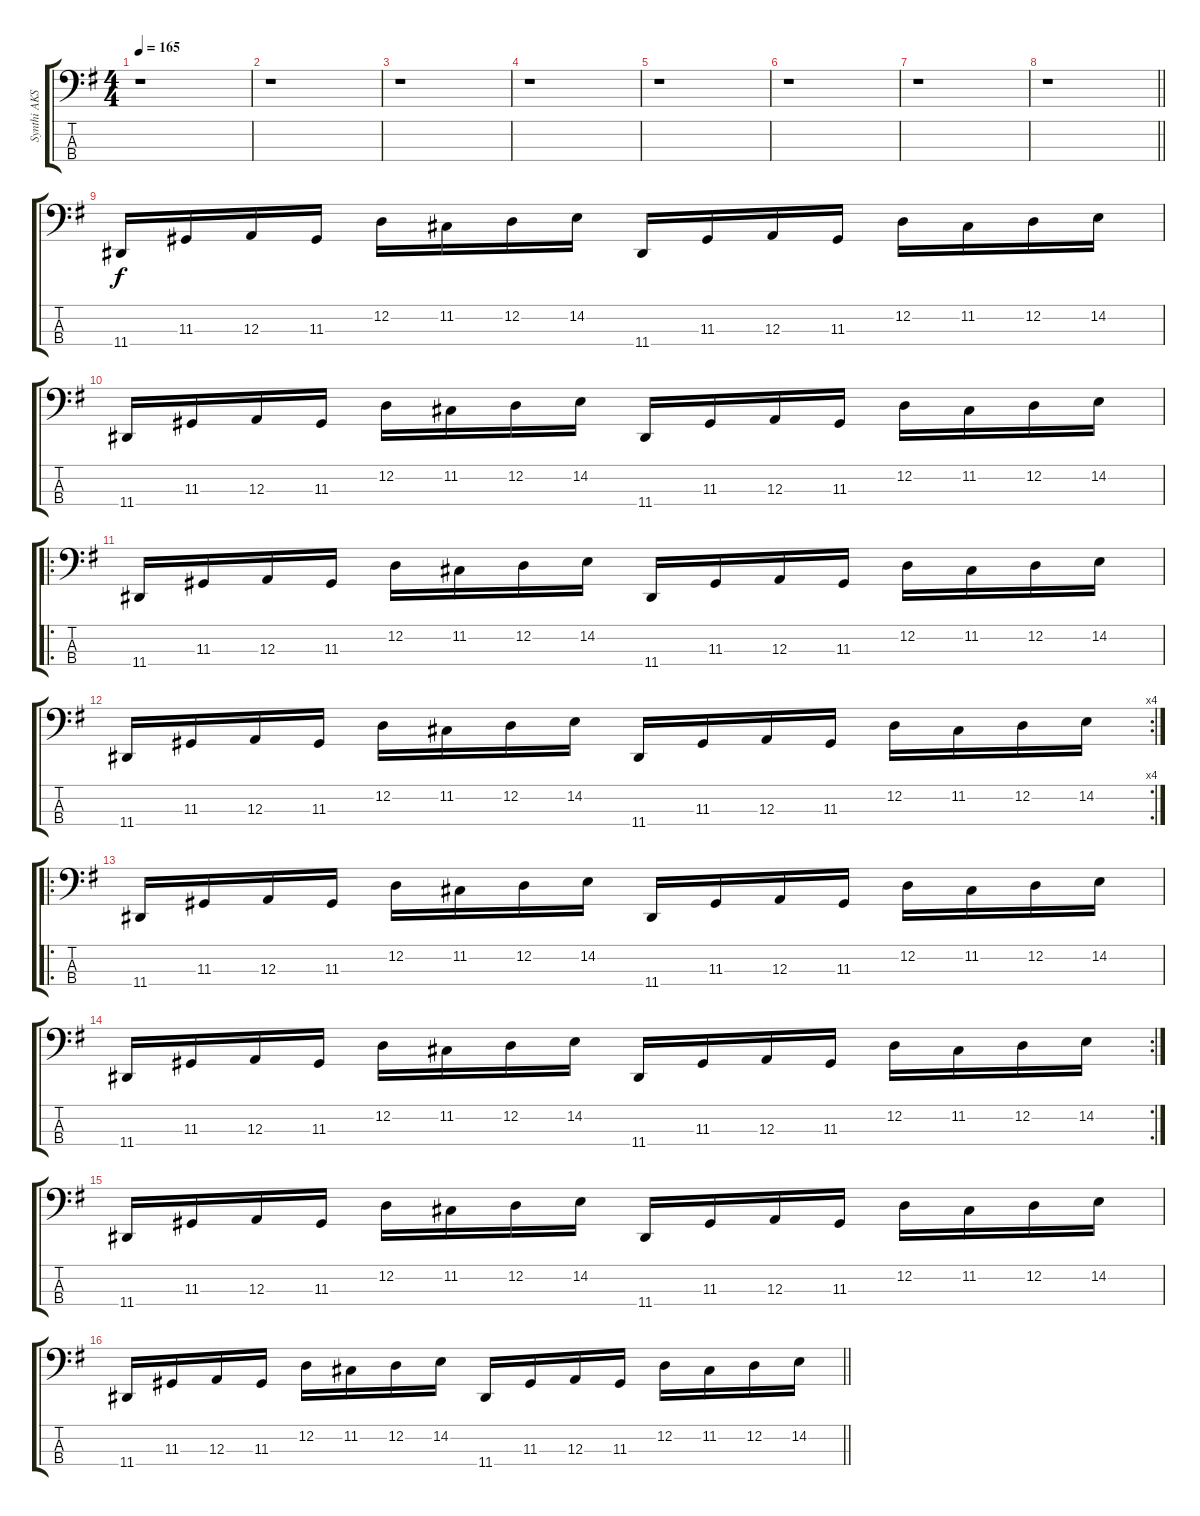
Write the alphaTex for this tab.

\track ("Synthi AKS synthesiser  arr for gtr" "Synthi AKS") {instrument lead1square}
\staff {score tabs}
\tuning (G2 D2 A1 E1) {hide}
\ts (4 4)
\tempo 165
\clef f4
\ks g
r.1{dy f instrument lead1square} |
r.1 |
r.1 |
r.1 |
r.1 |
r.1 |
r.1 |
\barLineRight lightlight
r.1 |
11.4.16 11.3.16 12.3.16 11.3.16 12.2.16 11.2.16 12.2.16 14.2.16 11.4.16 11.3.16 12.3.16 11.3.16 12.2.16 11.2.16 12.2.16 14.2.16 |
11.4.16 11.3.16 12.3.16 11.3.16 12.2.16 11.2.16 12.2.16 14.2.16 11.4.16 11.3.16 12.3.16 11.3.16 12.2.16 11.2.16 12.2.16 14.2.16 |
\ro
11.4.16 11.3.16 12.3.16 11.3.16 12.2.16 11.2.16 12.2.16 14.2.16 11.4.16 11.3.16 12.3.16 11.3.16 12.2.16 11.2.16 12.2.16 14.2.16 |
\rc 4
11.4.16 11.3.16 12.3.16 11.3.16 12.2.16 11.2.16 12.2.16 14.2.16 11.4.16 11.3.16 12.3.16 11.3.16 12.2.16 11.2.16 12.2.16 14.2.16 |
\ro
11.4.16 11.3.16 12.3.16 11.3.16 12.2.16 11.2.16 12.2.16 14.2.16 11.4.16 11.3.16 12.3.16 11.3.16 12.2.16 11.2.16 12.2.16 14.2.16 |
\rc 2
11.4.16 11.3.16 12.3.16 11.3.16 12.2.16 11.2.16 12.2.16 14.2.16 11.4.16 11.3.16 12.3.16 11.3.16 12.2.16 11.2.16 12.2.16 14.2.16 |
11.4.16 11.3.16 12.3.16 11.3.16 12.2.16 11.2.16 12.2.16 14.2.16 11.4.16 11.3.16 12.3.16 11.3.16 12.2.16 11.2.16 12.2.16 14.2.16 |
\barLineRight lightlight
11.4.16 11.3.16 12.3.16 11.3.16 12.2.16 11.2.16 12.2.16 14.2.16 11.4.16 11.3.16 12.3.16 11.3.16 12.2.16 11.2.16 12.2.16 14.2.16
